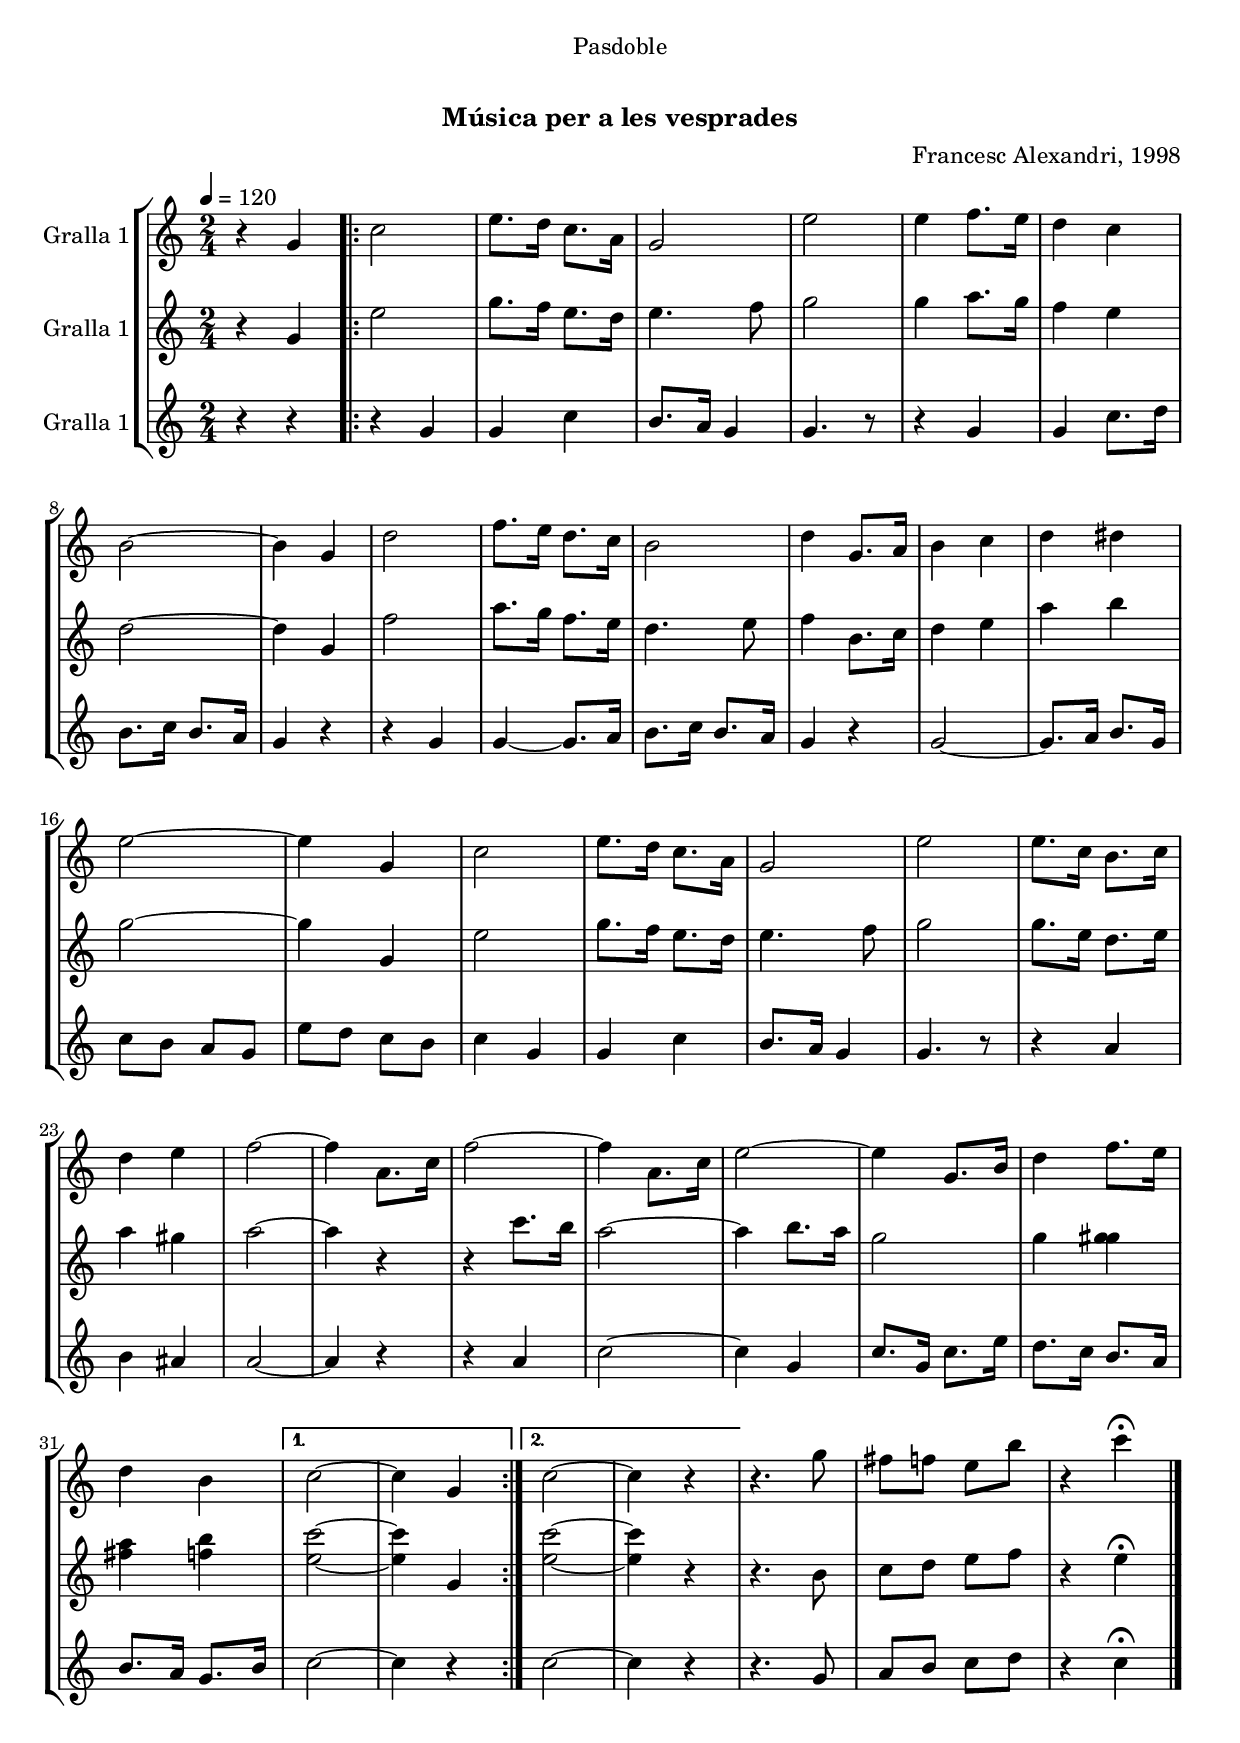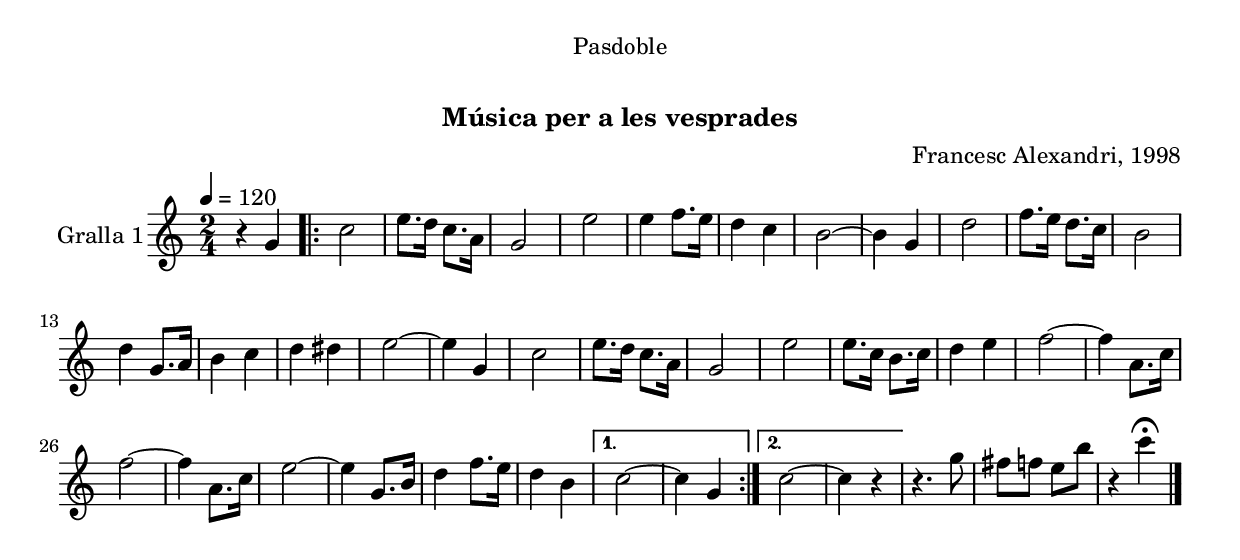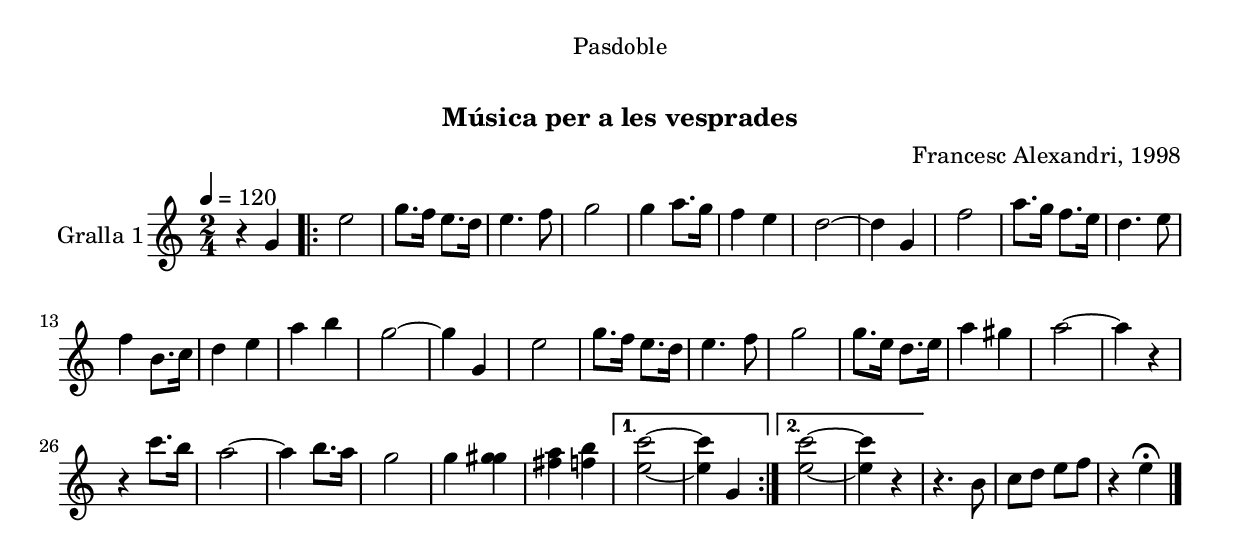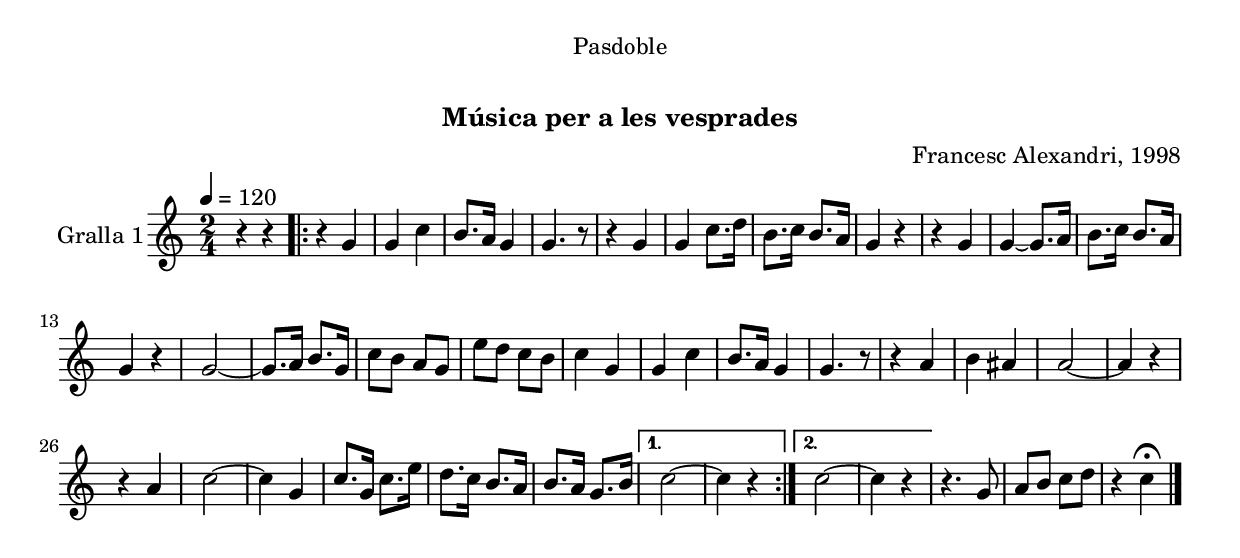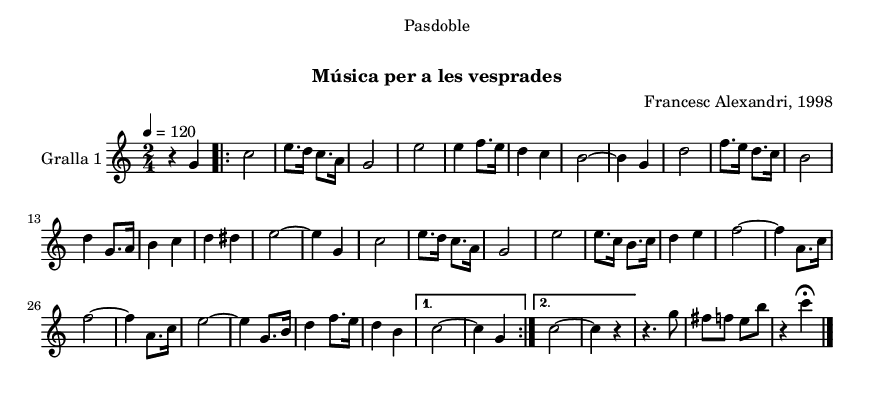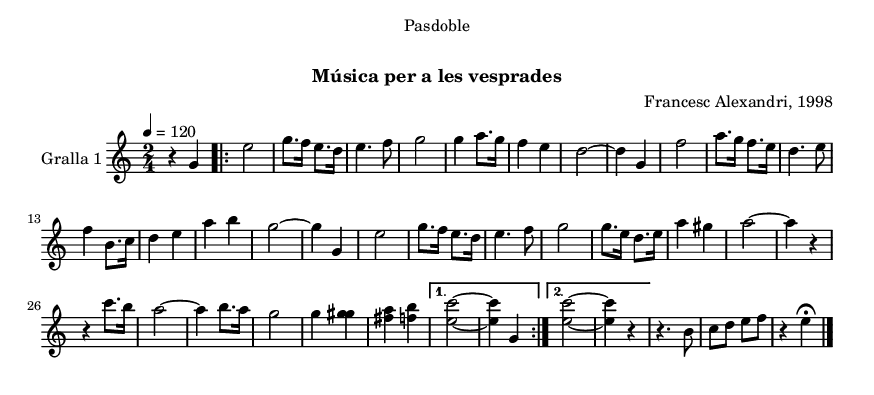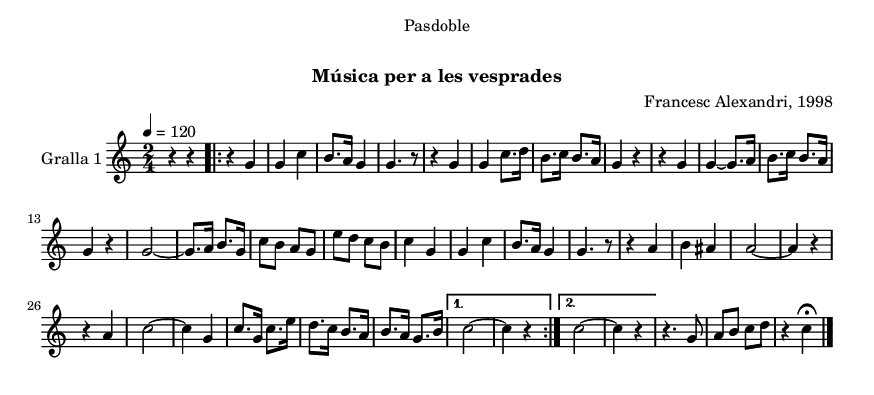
\version "2.16.0"

\header {
  dedication="Pasdoble"
  title="               "
  subtitle="Música per a les vesprades"
  subsubtitle=""
  poet=""
  meter=""
  piece=""
  composer="Francesc Alexandri, 1998"
  arranger=""
  opus=""
  instrument=""
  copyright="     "
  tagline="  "
}

liniaroAa =
\relative g'
{
  \tempo 4=120
  \clef treble
  \key c \major
  \time 2/4
  r4 g  |
  \repeat volta 2 { c2  |
  e8. d16 c8. a16  |
  g2  |
  %05
  e'2  |
  e4 f8. e16  |
  d4 c  |
  b2 ~  |
  b4 g  |
  %10
  d'2  |
  f8. e16 d8. c16  |
  b2  |
  d4 g,8. a16  |
  b4 c  |
  %15
  d4 dis  |
  e2 ~  |
  e4 g,  |
  c2  |
  e8. d16 c8. a16  |
  %20
  g2  |
  e'2  |
  e8. c16 b8. c16  |
  d4 e  |
  f2 ~  |
  %25
  f4 a,8. c16  |
  f2 ~  |
  f4 a,8. c16  |
  e2 ~  |
  e4 g,8. b16  |
  %30
  d4 f8. e16  |
  d4 b }
  \alternative { { c2 ~  |
  c4 g }
  { c2 ~  |
  %35
  c4 r } }
  r4. g'8  |
  fis8 f e b'  |
  r4 c\fermata  \bar "|."
}

liniaroAb =
\relative g'
{
  \tempo 4=120
  \clef treble
  \key c \major
  \time 2/4
  r4 g  |
  \repeat volta 2 { e'2  |
  g8. f16 e8. d16  |
  e4. f8  |
  %05
  g2  |
  g4 a8. g16  |
  f4 e  |
  d2 ~  |
  d4 g,  |
  %10
  f'2  |
  a8. g16 f8. e16  |
  d4. e8  |
  f4 b,8. c16  |
  d4 e  |
  %15
  a4 b  |
  g2 ~  |
  g4 g,  |
  e'2  |
  g8. f16 e8. d16  |
  %20
  e4. f8  |
  g2  |
  g8. e16 d8. e16  |
  a4 gis  |
  a2 ~  |
  %25
  a4 r  |
  r4 c8. b16  |
  a2 ~  |
  a4 b8. a16  |
  g2  |
  %30
  g4 <g gis>  |
  <fis a>4 <f b> }
  \alternative { { <e c'>2 ~ ~  |
  <e c'>4 g, }
  { <e' c'>2 ~ ~  |
  %35
  <e c'>4 r } }
  r4. b8  |
  c8 d e f  |
  r4 e\fermata  \bar "|."
}

liniaroAc =
\relative g'
{
  \tempo 4=120
  \clef treble
  \key c \major
  \time 2/4
  r4 r  |
  \repeat volta 2 { r4 g  |
  g4 c  |
  b8. a16 g4  |
  %05
  g4. r8  |
  r4 g  |
  g4 c8. d16  |
  b8. c16 b8. a16  |
  g4 r  |
  %10
  r4 g  |
  g4 ~ g8. a16  |
  b8. c16 b8. a16  |
  g4 r  |
  g2 ~  |
  %15
  g8. a16 b8. g16  |
  c8 b a g  |
  e'8 d c b  |
  c4 g  |
  g4 c  |
  %20
  b8. a16 g4  |
  g4. r8  |
  r4 a  |
  b4 ais  |
  a2 ~  |
  %25
  a4 r  |
  r4 a  |
  c2 ~  |
  c4 g  |
  c8. g16 c8. e16  |
  %30
  d8. c16 b8. a16  |
  b8. a16 g8. b16 }
  \alternative { { c2 ~  |
  c4 r }
  { c2 ~  |
  %35
  c4 r } }
  r4. g8  |
  a8 b c d  |
  r4 c\fermata  \bar "|."
}

\book {

\paper {
  print-page-number = false
}

\bookpart {
  \score {
    \new StaffGroup {
      \override Score.RehearsalMark #'self-alignment-X = #LEFT
      <<
        \new Staff \with {instrumentName = #"Gralla 1" } \liniaroAa
        \new Staff \with {instrumentName = #"Gralla 1" } \liniaroAb
        \new Staff \with {instrumentName = #"Gralla 1" } \liniaroAc
      >>
    }
    \layout {}
  }\score { \unfoldRepeats
    \new StaffGroup {
      \override Score.RehearsalMark #'self-alignment-X = #LEFT
      <<
        \new Staff \with {instrumentName = #"Gralla 1" } \liniaroAa
        \new Staff \with {instrumentName = #"Gralla 1" } \liniaroAb
        \new Staff \with {instrumentName = #"Gralla 1" } \liniaroAc
      >>
    }
    \midi {}
  }
}

\bookpart {
  \header {}
  \score {
    \new StaffGroup {
      \override Score.RehearsalMark #'self-alignment-X = #LEFT
      <<
        \new Staff \with {instrumentName = #"Gralla 1" } \liniaroAa
      >>
    }
    \layout {}
  }\score { \unfoldRepeats
    \new StaffGroup {
      \override Score.RehearsalMark #'self-alignment-X = #LEFT
      <<
        \new Staff \with {instrumentName = #"Gralla 1" } \liniaroAa
      >>
    }
    \midi {}
  }
}

\bookpart {
  \header {}
  \score {
    \new StaffGroup {
      \override Score.RehearsalMark #'self-alignment-X = #LEFT
      <<
        \new Staff \with {instrumentName = #"Gralla 1" } \liniaroAb
      >>
    }
    \layout {}
  }\score { \unfoldRepeats
    \new StaffGroup {
      \override Score.RehearsalMark #'self-alignment-X = #LEFT
      <<
        \new Staff \with {instrumentName = #"Gralla 1" } \liniaroAb
      >>
    }
    \midi {}
  }
}

\bookpart {
  \header {}
  \score {
    \new StaffGroup {
      \override Score.RehearsalMark #'self-alignment-X = #LEFT
      <<
        \new Staff \with {instrumentName = #"Gralla 1" } \liniaroAc
      >>
    }
    \layout {}
  }\score { \unfoldRepeats
    \new StaffGroup {
      \override Score.RehearsalMark #'self-alignment-X = #LEFT
      <<
        \new Staff \with {instrumentName = #"Gralla 1" } \liniaroAc
      >>
    }
    \midi {}
  }
}

}

\book {

\paper {
  print-page-number = false
  #(set-paper-size "a6landscape")
  #(layout-set-staff-size 14)
}

\bookpart {
  \header {}
  \score {
    \new StaffGroup {
      \override Score.RehearsalMark #'self-alignment-X = #LEFT
      <<
        \new Staff \with {instrumentName = #"Gralla 1" } \liniaroAa
      >>
    }
    \layout {}
  }
}

\bookpart {
  \header {}
  \score {
    \new StaffGroup {
      \override Score.RehearsalMark #'self-alignment-X = #LEFT
      <<
        \new Staff \with {instrumentName = #"Gralla 1" } \liniaroAb
      >>
    }
    \layout {}
  }
}

\bookpart {
  \header {}
  \score {
    \new StaffGroup {
      \override Score.RehearsalMark #'self-alignment-X = #LEFT
      <<
        \new Staff \with {instrumentName = #"Gralla 1" } \liniaroAc
      >>
    }
    \layout {}
  }
}

}

